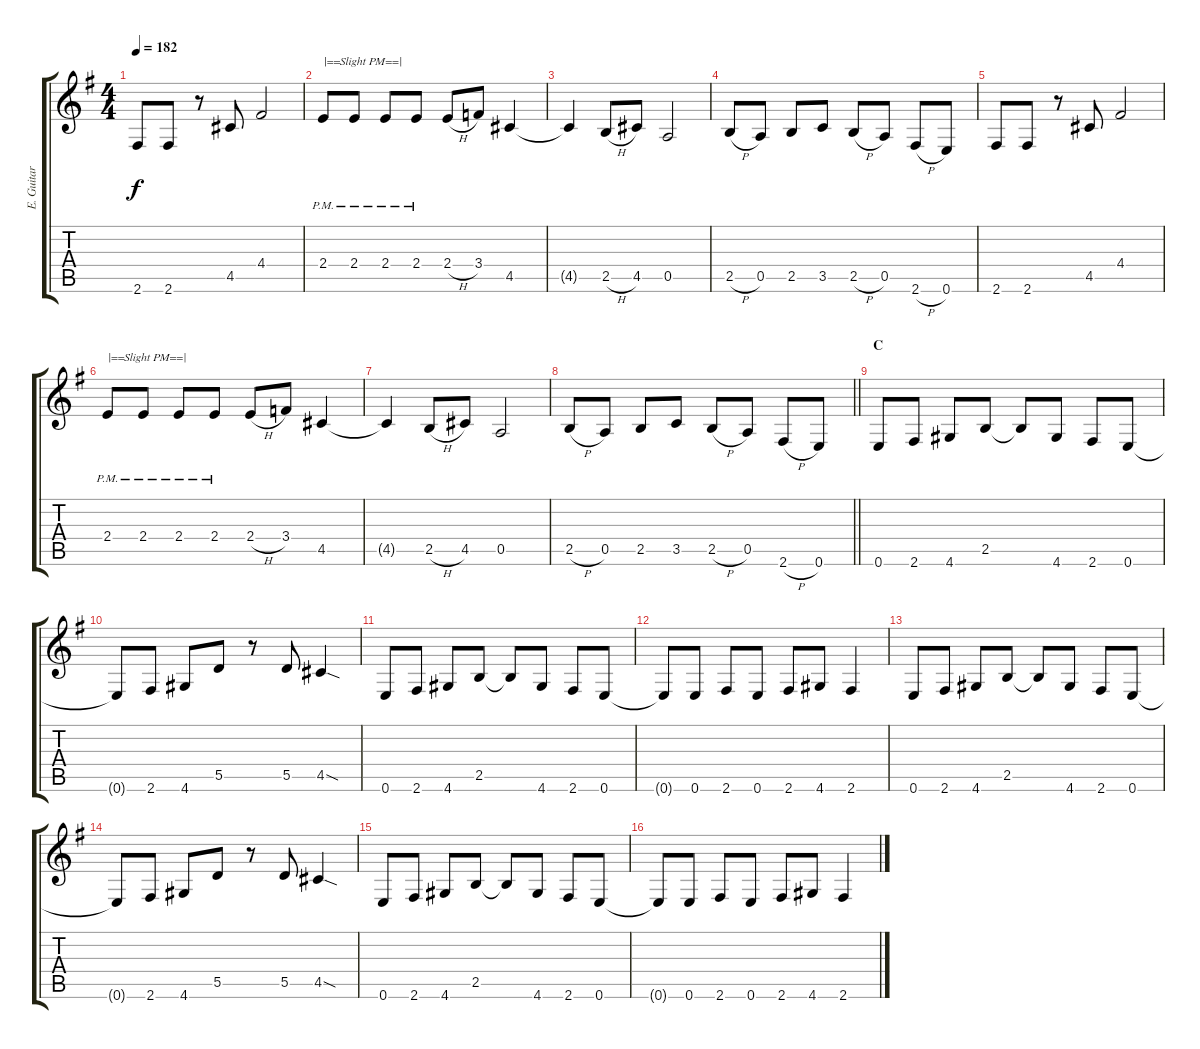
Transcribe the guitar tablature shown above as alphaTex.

\track ("E. Guitar II" "E. Guitar ") {instrument overdrivenguitar}
\staff {score tabs}
\tuning (E4 B3 G3 D3 A2 E2) {hide}
\ts (4 4)
\tempo 182
\clef g2
\ks g
2.6.8{dy f} 2.6.8 r.8 4.5.8 4.4.2 |
2.4{pm}.8{txt "|==Slight PM==|"} 2.4{pm}.8 2.4{pm}.8 2.4{pm}.8 2.4{h}.8 3.4.8 4.5.4 |
4.5{t}.4 2.5{h}.8 4.5.8 0.5.2 |
2.5{h}.8 0.5.8 2.5.8 3.5.8 2.5{h}.8 0.5.8 2.6{h}.8 0.6.8 |
2.6.8 2.6.8 r.8 4.5.8 4.4.2 |
2.4{pm}.8{txt "|==Slight PM==|"} 2.4{pm}.8 2.4{pm}.8 2.4{pm}.8 2.4{h}.8 3.4.8 4.5.4 |
4.5{t}.4 2.5{h}.8 4.5.8 0.5.2 |
\barLineRight lightlight
2.5{h}.8 0.5.8 2.5.8 3.5.8 2.5{h}.8 0.5.8 2.6{h}.8 0.6.8 |
\section ("" "C")
0.6.8 2.6.8 4.6.8 2.5.8 2.5{t}.8 4.6.8 2.6.8 0.6.8 |
0.6{t}.8 2.6.8 4.6.8 5.5.8 r.8 5.5.8 4.5{sod}.4 |
0.6.8 2.6.8 4.6.8 2.5.8 2.5{t}.8 4.6.8 2.6.8 0.6.8 |
0.6{t}.8 0.6.8 2.6.8 0.6.8 2.6.8 4.6.8 2.6.4 |
0.6.8 2.6.8 4.6.8 2.5.8 2.5{t}.8 4.6.8 2.6.8 0.6.8 |
0.6{t}.8 2.6.8 4.6.8 5.5.8 r.8 5.5.8 4.5{sod}.4 |
0.6.8 2.6.8 4.6.8 2.5.8 2.5{t}.8 4.6.8 2.6.8 0.6.8 |
0.6{t}.8 0.6.8 2.6.8 0.6.8 2.6.8 4.6.8 2.6.4
